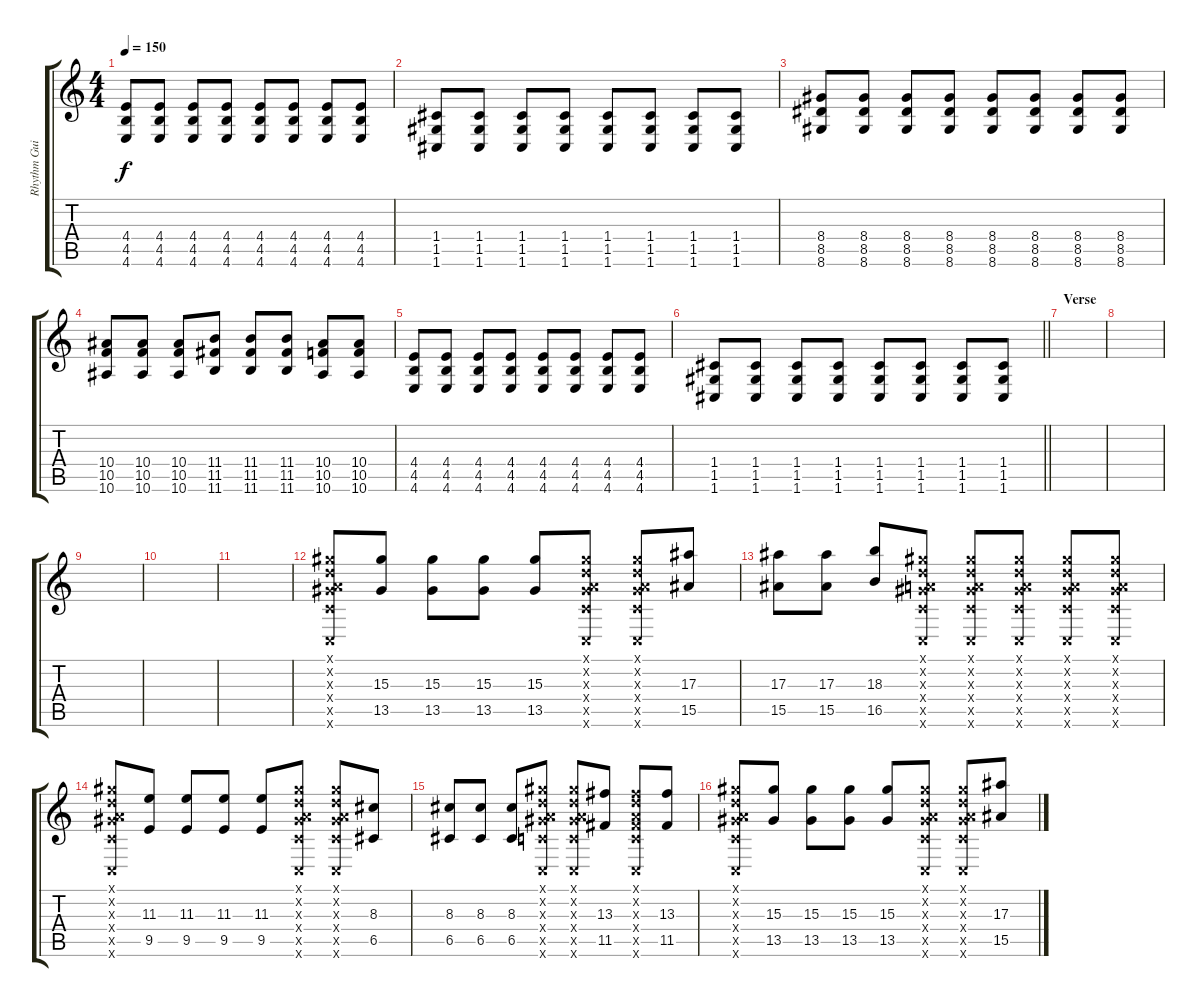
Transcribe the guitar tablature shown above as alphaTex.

\track ("Rhythm Guitar" "Rhythm Gui") {instrument distortionguitar}
\staff {score tabs}
\tuning (D4 A3 F3 C3 G2 C2) {hide}
\ts (4 4)
\tempo 150
\clef g2
\ks c
(4.4 4.5 4.6).8{dy f} (4.4 4.5 4.6).8 (4.4 4.5 4.6).8 (4.4 4.5 4.6).8 (4.4 4.5 4.6).8 (4.4 4.5 4.6).8 (4.4 4.5 4.6).8 (4.4 4.5 4.6).8 |
(1.4 1.5 1.6).8 (1.4 1.5 1.6).8 (1.4 1.5 1.6).8 (1.4 1.5 1.6).8 (1.4 1.5 1.6).8 (1.4 1.5 1.6).8 (1.4 1.5 1.6).8 (1.4 1.5 1.6).8 |
(8.4 8.5 8.6).8 (8.4 8.5 8.6).8 (8.4 8.5 8.6).8 (8.4 8.5 8.6).8 (8.4 8.5 8.6).8 (8.4 8.5 8.6).8 (8.4 8.5 8.6).8 (8.4 8.5 8.6).8 |
(10.4 10.5 10.6).8 (10.4 10.5 10.6).8 (10.4 10.5 10.6).8 (11.4 11.5 11.6).8 (11.4 11.5 11.6).8 (11.4 11.5 11.6).8 (10.4 10.5 10.6).8 (10.4 10.5 10.6).8 |
(4.4 4.5 4.6).8 (4.4 4.5 4.6).8 (4.4 4.5 4.6).8 (4.4 4.5 4.6).8 (4.4 4.5 4.6).8 (4.4 4.5 4.6).8 (4.4 4.5 4.6).8 (4.4 4.5 4.6).8 |
\barLineRight lightlight
(1.4 1.5 1.6).8 (1.4 1.5 1.6).8 (1.4 1.5 1.6).8 (1.4 1.5 1.6).8 (1.4 1.5 1.6).8 (1.4 1.5 1.6).8 (1.4 1.5 1.6).8 (1.4 1.5 1.6).8 |
\section ("" "Verse ")
|
|
|
|
|
(0.1{x} 0.2{x} 15.3{x} 0.4{x} 13.5{x} 0.6{x}).8 (15.3 13.5).8 (15.3 13.5).8 (15.3 13.5).8 (15.3 13.5).8 (0.1{x} 0.2{x} 15.3{x} 0.4{x} 13.5{x} 0.6{x}).8 (0.1{x} 0.2{x} 15.3{x} 0.4{x} 13.5{x} 0.6{x}).8 (17.3 15.5).8 |
(17.3 15.5).8 (17.3 15.5).8 (18.3 16.5).8 (0.1{x} 0.2{x} 15.3{x} 0.4{x} 13.5{x} 0.6{x}).8 (0.1{x} 0.2{x} 15.3{x} 0.4{x} 13.5{x} 0.6{x}).8 (0.1{x} 0.2{x} 15.3{x} 0.4{x} 13.5{x} 0.6{x}).8 (0.1{x} 0.2{x} 15.3{x} 0.4{x} 13.5{x} 0.6{x}).8 (0.1{x} 0.2{x} 15.3{x} 0.4{x} 13.5{x} 0.6{x}).8 |
(0.1{x} 0.2{x} 15.3{x} 0.4{x} 13.5{x} 0.6{x}).8 (11.3 9.5).8 (11.3 9.5).8 (11.3 9.5).8 (11.3 9.5).8 (0.1{x} 0.2{x} 15.3{x} 0.4{x} 13.5{x} 0.6{x}).8 (0.1{x} 0.2{x} 15.3{x} 0.4{x} 13.5{x} 0.6{x}).8 (8.3 6.5).8 |
(8.3 6.5).8 (8.3 6.5).8 (8.3 6.5).8 (0.1{x} 0.2{x} 15.3{x} 0.4{x} 13.5{x} 0.6{x}).8 (0.1{x} 0.2{x} 15.3{x} 0.4{x} 13.5{x} 0.6{x}).8 (13.3 11.5).8 (0.1{x} 0.2{x} 13.3{x} 0.4{x} 11.5{x} 0.6{x}).8 (13.3 11.5).8 |
(0.1{x} 0.2{x} 15.3{x} 0.4{x} 13.5{x} 0.6{x}).8 (15.3 13.5).8 (15.3 13.5).8 (15.3 13.5).8 (15.3 13.5).8 (0.1{x} 0.2{x} 15.3{x} 0.4{x} 13.5{x} 0.6{x}).8 (0.1{x} 0.2{x} 15.3{x} 0.4{x} 13.5{x} 0.6{x}).8 (17.3 15.5).8
